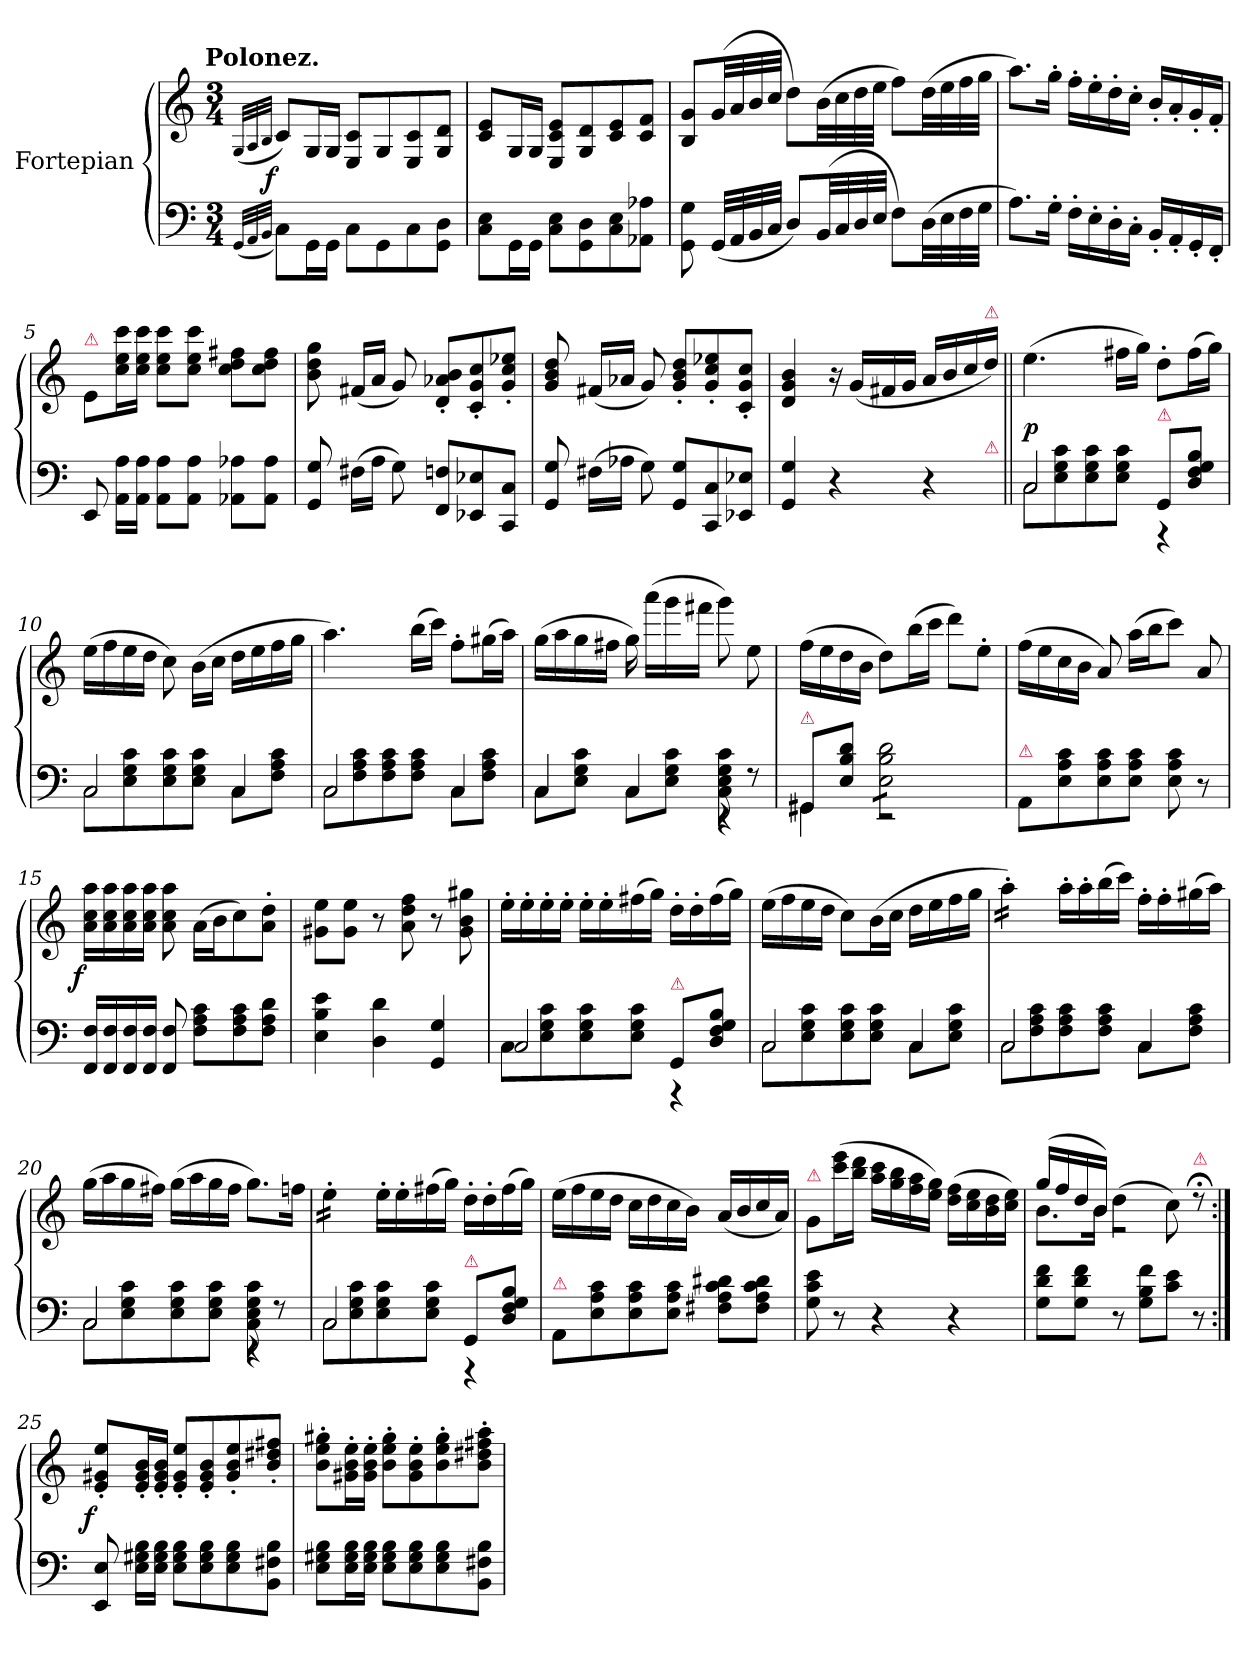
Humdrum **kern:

**kern	**kern	**dynam
*part1	*part1	*part1
*staff2	*staff1	*staff1/2
*I"Fortepian	*	*
*clefF4	*clefG2	*
*k[]	*k[]	*
!!LO:TX:omd:t=Polonez.
*M3/4	*M3/4	*
=1	=1	=1
(32qqGG/LLL	(32qqG/LLL	.
32qqAA/	32qqA/	.
32qqBB/JJJ	32qqB/JJJ	.
!	!	!LO:DY:rj
8C\L)	8c/L)	f
16GG\L	16G/L	.
16GG\JJ	16G/JJ	.
8C\L	8E/ 8c/L	.
8GG\	8G/	.
8C\	8E/ 8c/	.
8GG\ 8D\J	8G/ 8d/J	.
=2	=2	=2
8C\ 8E\L	8c/ 8e/L	.
16GG\L	16G/L	.
16GG\JJ	16G/JJ	.
8C\ 8E\L	8E/ 8c/ 8e/L	.
8GG\ 8D\	8G/ 8d/	.
8C\ 8E\	8c/ 8e/	.
8AA-X\ 8A-X\J	8c/ 8f/J	.
=3	=3	=3
8GG\ 8G\	8B/ 8g/L	.
(32GG/LLL	(<32g/LL	.
32AA/	32a/	.
32BB/	32b/	.
32C/JJJ	32cc/JJJ	.
8D/L)	8dd\L)	.
(<32BB/LL	(32b\LL	.
32C/	32cc\	.
32D/	32dd\	.
32E/JJJ	32ee\JJJ	.
8F\L)	8ff\L)	.
(32D\LL	(32dd\LL	.
32E\	32ee\	.
32F\	32ff\	.
32G\JJJ	32gg\JJJ	.
=4	=4	=4
8.A\L)	8.aa\L)	.
16G'\Jk	16gg'\Jk	.
16F'\LL	16ff'\LL	.
16E'\	16ee'\	.
16D'\	16dd'\	.
16C'\JJ	16cc'\JJ	.
16BB'/LL	16b'/LL	.
16AA'/	16a'/	.
16GG'/	16g'/	.
16FF'/JJ	16f'/JJ	.
=5	=5	=5
!	!LO:TX:a:color=crimson:t=⚠	!
8EE/	8e/L	.
16AA\ 16A\LL	16cc\ 16ee\ 16ccc\L	.
16AA\ 16A\JJ	16cc\ 16ee\ 16ccc\JJ	.
8AA\ 8A\L	8cc\ 8ee\ 8ccc\L	.
8AA\ 8A\J	8cc\ 8ee\ 8ccc\J	.
8AA-X\ 8A-X\L	8cc\ 8dd\ 8ff#X\L	.
8AA-\ 8A-\J	8cc\ 8dd\ 8ff#\J	.
=6	=6	=6
8GG/ 8G/	8b\ 8dd\ 8gg\	.
(16F#X\LL	(16f#X/LL	.
16A\JJ	16a/JJ	.
8G\)	8g/)	.
8FF/ 8Fn/L	8d'/ 8a-X'/ 8b'/L	.
8EE-X/ 8E-X/	8c'/ 8g'/ 8cc'/	.
8CC/ 8C/J	8g'/ 8cc'/ 8ee-X'/J	.
=7	=7	=7
8GG/ 8G/	8g/ 8b/ 8dd/	.
(16F#X\LL	(16f#X/LL	.
16A-X\JJ	16a-X/JJ	.
8G\)	8g/)	.
8GG/ 8G/L	8g'/ 8b'/ 8dd'/L	.
8CC/ 8C/	8g'/ 8cc'/ 8ee-X'/	.
8EE-X/ 8E-X/J	8c'/ 8g'/ 8cc'/J	.
=8	=8	=8
*^	*	*
4GG/ 4G/	2ryy	4d/ 4g/ 4b/	.
4r	.	16r	.
.	.	(16g/LL	.
.	.	16f#X/	.
.	.	16g/JJ	.
4r	8.ryy	16a/LL	.
.	.	16b/	.
.	.	16cc/	.
!	!	!LO:TX:a:color=crimson:t=⚠	!
!	!LO:TX:a:color=crimson:t=⚠	!	!
.	16ryy	16dd/JJ)	.
=9||	=9||	=9||	=9||
!LO:N:vis=2	!	!	!
8C\	2C/	(4.ee\	p
8E\ 8G\ 8c\	.	.	.
8E\ 8G\ 8c\	.	.	.
8E\ 8G\ 8c\J	.	16ff#X\LL	.
.	.	16gg\JJ)	.
!LO:TX:a:color=crimson:t=⚠	!	!	!
8GG/L	4r	8dd'\L	.
8D\ 8F\ 8G\ 8B\J	.	(16ff#\L	.
.	.	16gg\JJ)	.
=10	=10	=10	=10
!LO:N:vis=2	!	!	!
8C\	2C/	(16ee\LL	.
.	.	16ff\	.
8E\ 8G\ 8c\	.	16ee\	.
.	.	16dd\JJ	.
8E\ 8G\ 8c\	.	8cc\)	.
8E\ 8G\ 8c\J	.	(16b\LL	.
.	.	16cc\JJ	.
8C\L	4C/	16dd\LL	.
.	.	16ee\	.
8F\ 8A\ 8c\J	.	16ff\	.
.	.	16gg\JJ	.
=11	=11	=11	=11
!LO:N:vis=2	!	!	!
8C\	2C/	4.aa\)	.
8F\ 8A\ 8c\	.	.	.
8F\ 8A\ 8c\	.	.	.
8F\ 8A\ 8c\J	.	(16bb\LL	.
.	.	16ccc\JJ)	.
8C\L	4C/	8ff'\L	.
8F\ 8A\ 8c\J	.	(16gg#X\L	.
.	.	16aa\JJ)	.
=12	=12	=12	=12
4C/	8C\L	(16gg\LL	.
.	.	16aa\	.
.	8E\ 8G\ 8c\J	16gg\	.
.	.	16ff#X\JJ	.
4C/	8C\L	16gg\)	.
.	.	(16aaa\LL	.
.	8E\ 8G\ 8c\J	16ggg\	.
.	.	16fff#X\JJ	.
8C\ 8E\ 8G\ 8c\	4r	8ggg\)	.
8r	.	8ee\	.
=13	=13	=13	=13
!LO:TX:a:color=crimson:t=⚠	!	!	!
8GG#X/L	4GG#X\	(16ff\LL	.
.	.	16ee\	.
8E\ 8B\ 8d\J	.	16dd\	.
.	.	16b\JJ	.
*tremolo	*	*	*
8E\ 8B\ 8d\L	2r	8dd\L)	.
8E\ 8B\ 8d\	.	(16bb\L	.
.	.	16ccc\JJ	.
8E\ 8B\ 8d\	.	8ddd\L)	.
8E\ 8B\ 8d\J	.	8ee'\J	.
*Xtremolo	*	*	*
*v	*v	*	*
=14	=14	=14
!LO:TX:a:color=crimson:t=⚠	!	!
8AA/L	(16ff\LL	.
.	16ee\	.
8E\ 8A\ 8c\	16cc\	.
.	16b\JJ	.
8E\ 8A\ 8c\	8a/)	.
8E\ 8A\ 8c\J	(16aa\LL	.
.	16bb\J	.
8E\ 8A\ 8c\	8ccc\J)	.
8r	8a/	.
=15	=15	=15
!	!	!LO:DY:rj
16FF/ 16F/LL	16a\ 16cc\ 16aa\LL	f
16FF/ 16F/	16a\ 16cc\ 16aa\	.
16FF/ 16F/	16a\ 16cc\ 16aa\	.
16FF/ 16F/JJ	16a\ 16cc\ 16aa\JJ	.
8FF/ 8F/	8a\ 8cc\ 8aa\	.
8F\ 8A\ 8c\L	(16a\LL	.
.	16b\J	.
8F\ 8A\ 8c\	8cc\)	.
8F\ 8A\ 8d\J	8a'\ 8dd'\J	.
=16	=16	=16
4E\ 4B\ 4e\	8g#X\ 8ee\L	.
.	8g#\ 8ee\J	.
4D\ 4d\	8r	.
.	8a\ 8dd\ 8ff\	.
4GG/ 4G/	8r	.
.	8g#\ 8b\ 8gg#X\	.
=17	=17	=17
!LO:N:vis=2	!	!
*^	*	*
8C\	2C/	16ee'\LL	.
.	.	16ee'\	.
8E\ 8G\ 8c\	.	16ee'\	.
.	.	16ee'\JJ	.
8E\ 8G\ 8c\	.	16ee'\LL	.
.	.	16ee'\	.
8E\ 8G\ 8c\J	.	(16ff#X\	.
.	.	16gg\JJ)	.
!LO:TX:a:color=crimson:t=⚠	!	!	!
8GG/L	4r	16dd'\LL	.
.	.	16dd'\	.
8D\ 8F\ 8G\ 8B\J	.	(16ff#\	.
.	.	16gg\JJ)	.
=18	=18	=18	=18
!LO:N:vis=2	!	!	!
8C\	2C/	(16ee\LL	.
.	.	16ff\	.
8E\ 8G\ 8c\	.	16ee\	.
.	.	16dd\JJ	.
8E\ 8G\ 8c\	.	8cc\L)	.
8E\ 8G\ 8c\J	.	(16b\L	.
.	.	16cc\JJ	.
8C\L	4C/	16dd\LL	.
.	.	16ee\	.
8E\ 8G\ 8c\J	.	16ff\	.
.	.	16gg\JJ	.
=19	=19	=19	=19
!	!	!LO:TX:a:t=....	!
!	!	!LO:TX:a:color=crimson:t=⚠	!
!LO:N:vis=2	!	!	!
*	*	*tremolo	*
8C\	2C/	16aa'\)LL	.
.	.	16aa'\)	.
8F\ 8A\ 8c\	.	16aa'\)	.
.	.	16aa'\)JJ	.
*	*	*Xtremolo	*
8F\ 8A\ 8c\	.	16aa'\LL	.
.	.	16aa'\	.
8F\ 8A\ 8c\J	.	(16bb\	.
.	.	16ccc\JJ)	.
8C\L	4C/	16ff'\LL	.
.	.	16ff'\	.
8F\ 8A\ 8c\J	.	(16gg#X\	.
.	.	16aa\JJ)	.
=20	=20	=20	=20
!LO:N:vis=2	!	!	!
8C\	2C/	(16gg\LL	.
.	.	16aa\	.
8E\ 8G\ 8c\	.	16gg\	.
.	.	16ff#X\JJ)	.
8E\ 8G\ 8c\	.	(16gg\LL	.
.	.	16aa\	.
8E\ 8G\ 8c\J	.	16gg\	.
.	.	16ff#\JJ	.
8C\ 8E\ 8G\ 8c\	4r	8.gg\L)	.
8r	.	.	.
.	.	16ffn\Jk	.
=21	=21	=21	=21
!	!	!LO:TX:a:t=....	!
!LO:N:vis=2	!	!	!
*	*	*tremolo	*
8C\	2C/	16ee'\LL	.
.	.	16ee'\	.
8E\ 8G\ 8c\	.	16ee'\	.
.	.	16ee'\JJ	.
*	*	*Xtremolo	*
8E\ 8G\ 8c\	.	16ee'\LL	.
.	.	16ee'\	.
8E\ 8G\ 8c\J	.	(16ff#X\	.
.	.	16gg\JJ)	.
!LO:TX:a:color=crimson:t=⚠	!	!	!
8GG/L	4r	16dd'\LL	.
.	.	16dd'\	.
8D\ 8F\ 8G\ 8B\J	.	(16ff#\	.
.	.	16gg\JJ)	.
*v	*v	*	*
=22	=22	=22
!LO:TX:a:color=crimson:t=⚠	!	!
8AA/L	(16ee\LL	.
.	16ff\	.
8E\ 8A\ 8c\	16ee\	.
.	16dd\JJ	.
8E\ 8A\ 8c\	16cc\LL	.
.	16dd\	.
8E\ 8A\ 8c\J	16cc\	.
.	16b\JJ)	.
8F#X\ 8A\ 8c\ 8d#X\L	(16a/LL	.
.	16b/	.
8F#\ 8A\ 8c\ 8d#\J	16cc/	.
.	16a/JJ)	.
=23	=23	=23
!	!LO:TX:a:color=crimson:t=⚠	!
8G\ 8c\ 8e\	8g/L	.
8r	(16ccc\ 16eee\L	.
.	16bb\ 16ddd\JJ	.
4r	16aa\ 16ccc\LL	.
.	16gg\ 16bb\	.
.	16ff\ 16aa\	.
.	16ee\ 16gg\JJ)	.
4r	(16dd\ 16ff\LL	.
.	16cc\ 16ee\	.
.	16b\ 16dd\	.
.	16cc\ 16ee\JJ)	.
=24	=24	=24
*	*^	*
8G\ 8d\ 8f\L	(16gg/LL	8.b\L	.
.	16ff/	.	.
8G\ 8d\ 8f\J	16dd/	.	.
.	16b/JJ)	16b\Jk	.
8r	(4dd\	2r	.
8G\ 8B\ 8f\L	.	.	.
8c\ 8e\J	8cc\)	.	.
!	!LO:TX:a:color=crimson:t=⚠	!	!
8r	8r;<	.	.
*	*v	*v	*
=25:|!	=25:|!	=25:|!
!	!	!LO:DY:rj
8EE/ 8E/	8e'>/ 8g#X'>/ 8ee'>/L	f
16E\ 16G#X\ 16B\LL	16e'>/ 16g#'>/ 16b'>/L	.
16E\ 16G#\ 16B\JJ	16e'>/ 16g#'>/ 16b'>/JJ	.
8E\ 8G#\ 8B\L	8e'>/ 8g#'>/ 8ee'>/L	.
8E\ 8G#\ 8B\	8e'>/ 8g#'>/ 8b'>/	.
8E\ 8G#\ 8B\	8g#'>/ 8b'>/ 8ee'>/	.
8BB\ 8F#X\ 8B\J	8b'>/ 8dd#X'>/ 8ff#X'>/J	.
=26	=26	=26
8E\ 8G#X\ 8B\L	8b'\ 8ee'\ 8gg#X'\L	.
16E\ 16G#\ 16B\L	16g#X'\ 16b'\ 16ee'\L	.
16E\ 16G#\ 16B\JJ	16g#'\ 16b'\ 16ee'\JJ	.
8E\ 8G#\ 8B\L	8b'\ 8ee'\ 8gg#'\L	.
8E\ 8G#\ 8B\	8g#'\ 8b'\ 8ee'\	.
8E\ 8G#\ 8B\	8b'\ 8ee'\ 8gg#'\	.
8BB\ 8F#X\ 8B\J	8b'\ 8dd#X'\ 8ff#X'\ 8aa'\J	.
=	=	=
*-	*-	*-
